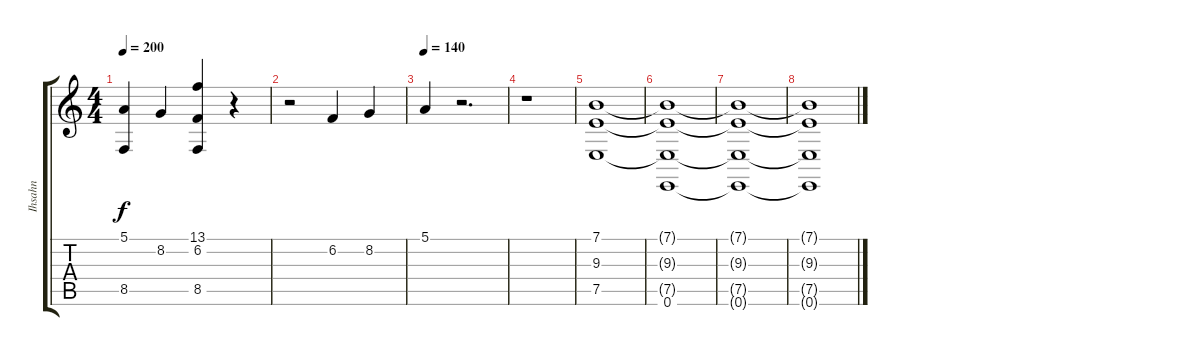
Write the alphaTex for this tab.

\track ("Ihsahn" "Ihsahn") {instrument stringensemble1}
\staff {score tabs}
\tuning (E4 B3 G3 D3 A2 E2) {hide}
\ts (4 4)
\tempo 200
\clef g2
\ks c
(5.1 8.5).4{dy f} 8.2.4 (13.1 6.2 8.5).4 r.4 |
r.2 6.2.4 8.2.4 |
\tempo 140
5.1.4 r.2{d} |
r.1 |
(7.1 9.3 7.5).1 |
(7.1{t} 9.3{t} 7.5{t} 0.6).1 |
(7.1{t} 9.3{t} 7.5{t} 0.6{t}).1{volume 0} |
(7.1{t} 9.3{t} 7.5{t} 0.6{t}).1
